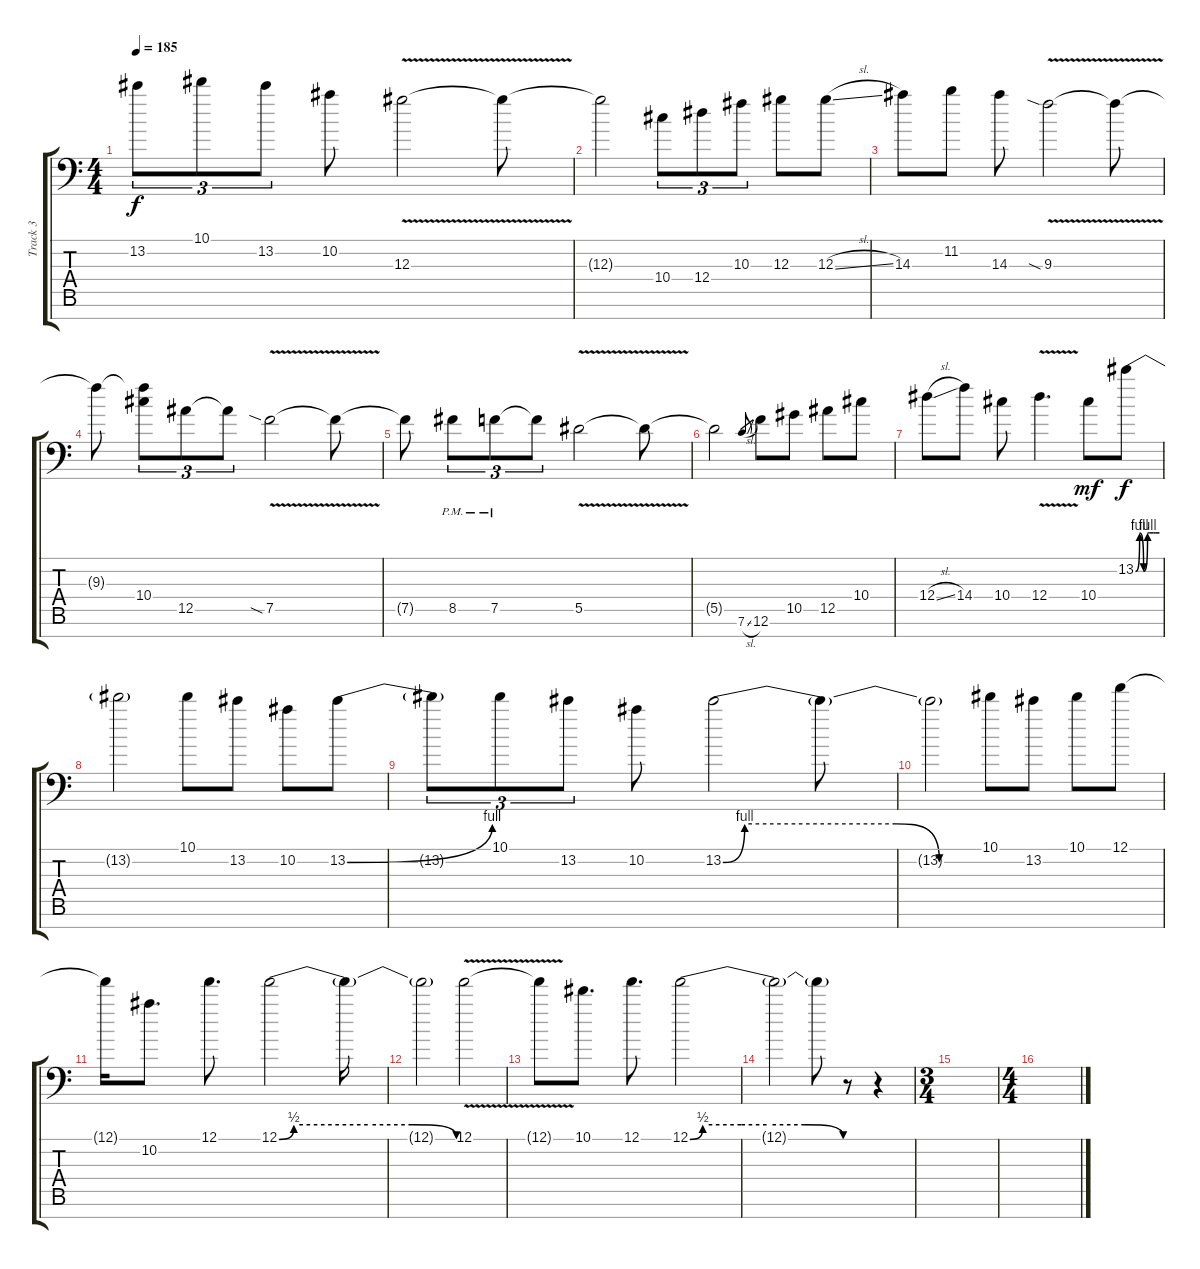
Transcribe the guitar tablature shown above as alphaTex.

\track ("Track 3" "Track 3") {instrument distortionguitar}
\staff {score tabs}
\tuning (F4 C4 Ab3 Eb3 Bb2 F2 Bb1) {hide}
\ts (4 4)
\tempo 185
\clef f4
\ks c
13.2{t}.8{tu (3 2) dy f} 10.1.8{tu (3 2)} 13.2.8{tu (3 2)} 10.2.8 12.3{v}.2 12.3{t}.8 |
12.3{t}.2 10.4.8{tu (3 2)} 12.4.8{tu (3 2)} 10.3.8{tu (3 2)} 12.3.8 12.3{sl}.8 |
14.3.8 11.2.8 14.3.8 9.3{v sia}.2 9.3{t}.8 |
9.3{t}.8 (9.3{t} 10.4).8{tu (3 2)} 12.5.8{tu (3 2)} 12.5{t}.8{tu (3 2)} 7.5{v sia}.2 7.5{t}.8 |
7.5{t}.8 8.5{pm}.8{tu (3 2)} 7.5{pm}.8{tu (3 2)} 7.5{t}.8{tu (3 2)} 5.5{v}.2 5.5{t}.8 |
5.5{t}.2 7.6{sl}.8{gr} 12.6.8 10.5.8 12.5.8 10.4.8 |
12.4{sl}.8 14.4.8 10.4.8 12.4{v}.4{d} 10.4.8{dy mf} 13.2{be (custom 0 0 10 4 20 0 30 4 35 4 45 4 50 4 60 4)}.8{dy f} |
13.2{t}.2 10.1.8 13.2.8 10.2.8 13.2{be (bend 0 0 60 4)}.8 |
13.2{t}.8{tu (3 2)} 10.1.8{tu (3 2)} 13.2.8{tu (3 2)} 10.2.8 13.2{be (custom 0 0 5 4 15 4 30 4 40 4 50 0 55 0 60 0)}.2 13.2{t}.8 |
13.2{t}.2 10.1.8 13.2.8 10.1.8 12.1.8 |
12.1{t}.16 10.2.8{d} 12.1.8{d} 12.1{be (custom 0 0 5 2 30 2 45 2 60 0)}.2 12.1{t}.16 |
12.1{t}.2 12.1{v}.2 |
12.1{t}.8 10.1.8{d} 12.1.8{d} 12.1{be (custom 0 0 5 2 20 2 30 2 45 2 60 0)}.2 |
12.1{t}.2 12.1{t}.8 r.8 r.4 |
\ts (3 4)
|
\ts (4 4)
